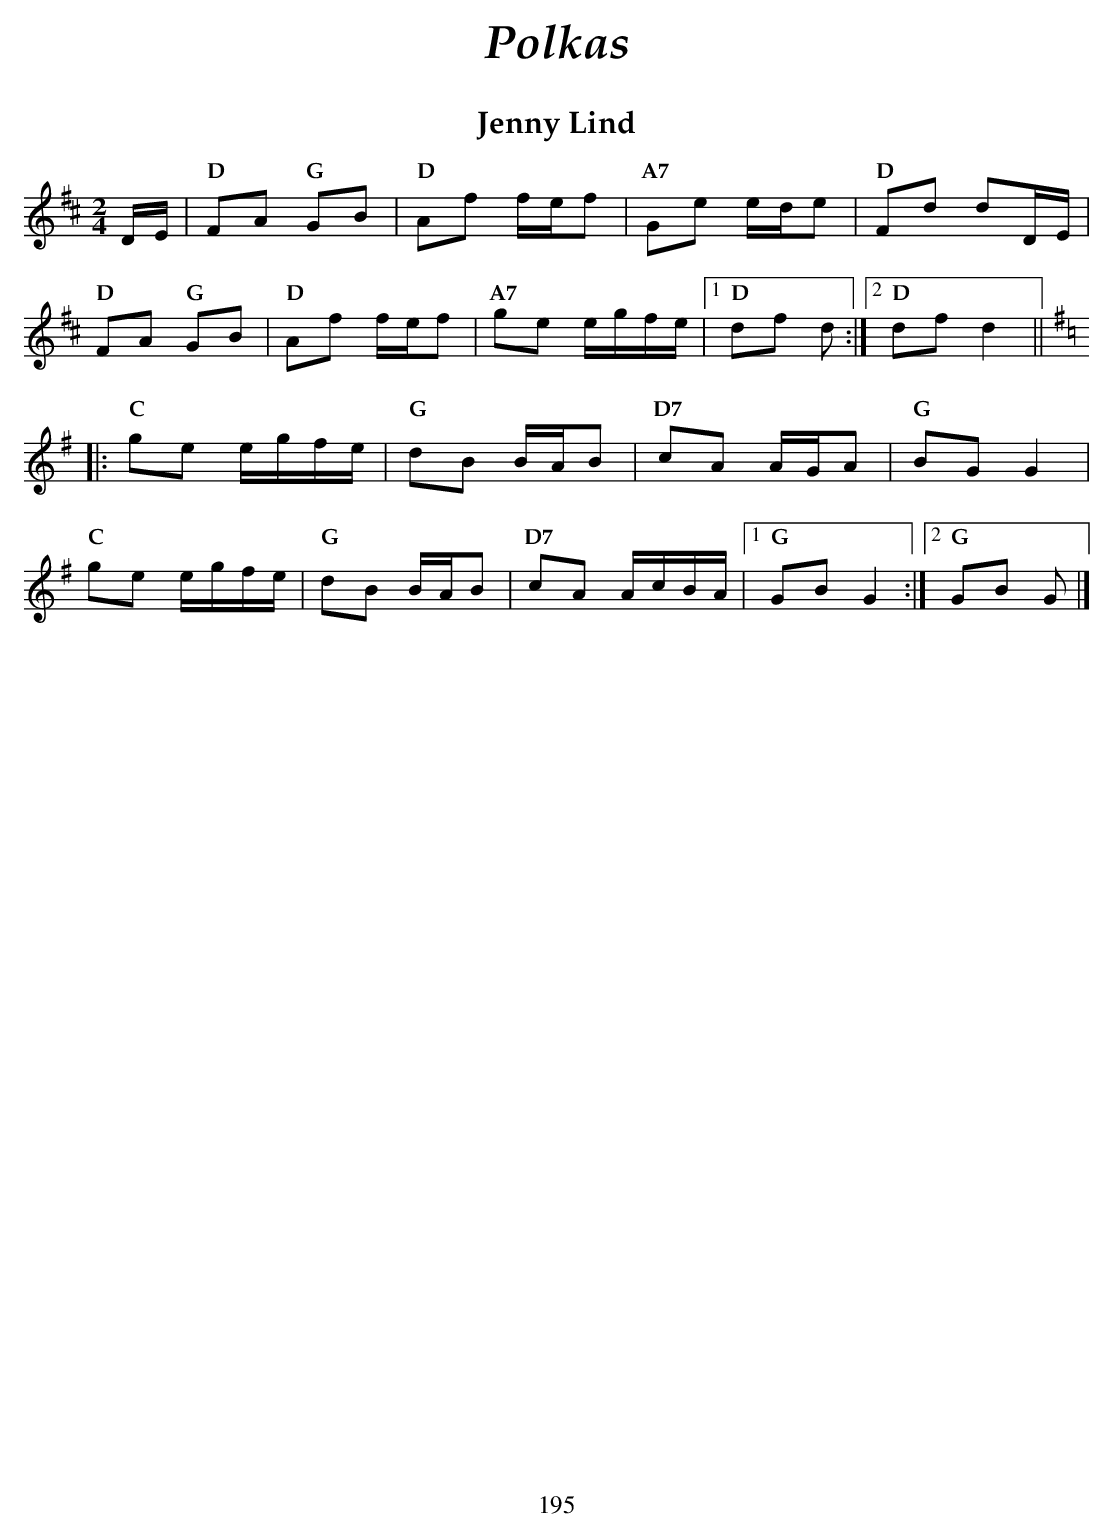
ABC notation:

X:1
T:Jenny Lind
M:2/4
L:1/16
K:D
   DE |\
   "D" F2A2 "G" G2B2 | "D"  A2f2 fef2 | "A7" G2e2 ede2 |  "D" F2d2 d2DE |
   "D" F2A2 "G" G2B2 | "D"  A2f2 fef2 | "A7" g2e2 egfe |1 "D" d2f2 d2  :|2 "D" d2f2 d4 ||
K:G
|: "C" g2e2      egfe | "G"  d2B2 BAB2 | "D7" c2A2 AGA2 |  "G" B2G2 G4   |
   "C" g2e2      egfe | "G"  d2B2 BAB2 | "D7" c2A2 AcBA |1 "G" G2B2 G4  :|2  "G" G2B2 G2  |]
